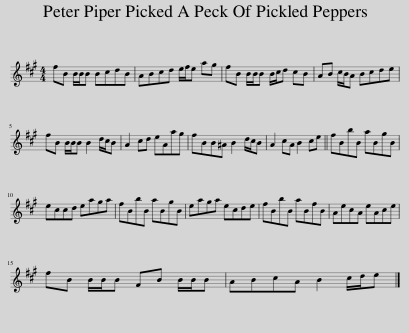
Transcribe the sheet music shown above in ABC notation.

X:1
L:1/8
M:4/4
I:linebreak $
K:A
V:1 treble
V:1
 fB B/B/B BcdB | ABcd e/f/e ag | fB B/B/B B/c/d cB | AB c/B/A Bcde |$ fB B/B/B B2 d/c/B | %5
 A2 cd eAag | fBB^A B2 d/c/B | A2 cA B2 ce || fBbB aBgB |$ eccd eaga | %10
 fBbB aBgB | eaga ecde | fBbB aBfB | AecA eAce |$ fB B/B/B FB B/B/B | %15
 ABcA B2 c/d/e |] %16
